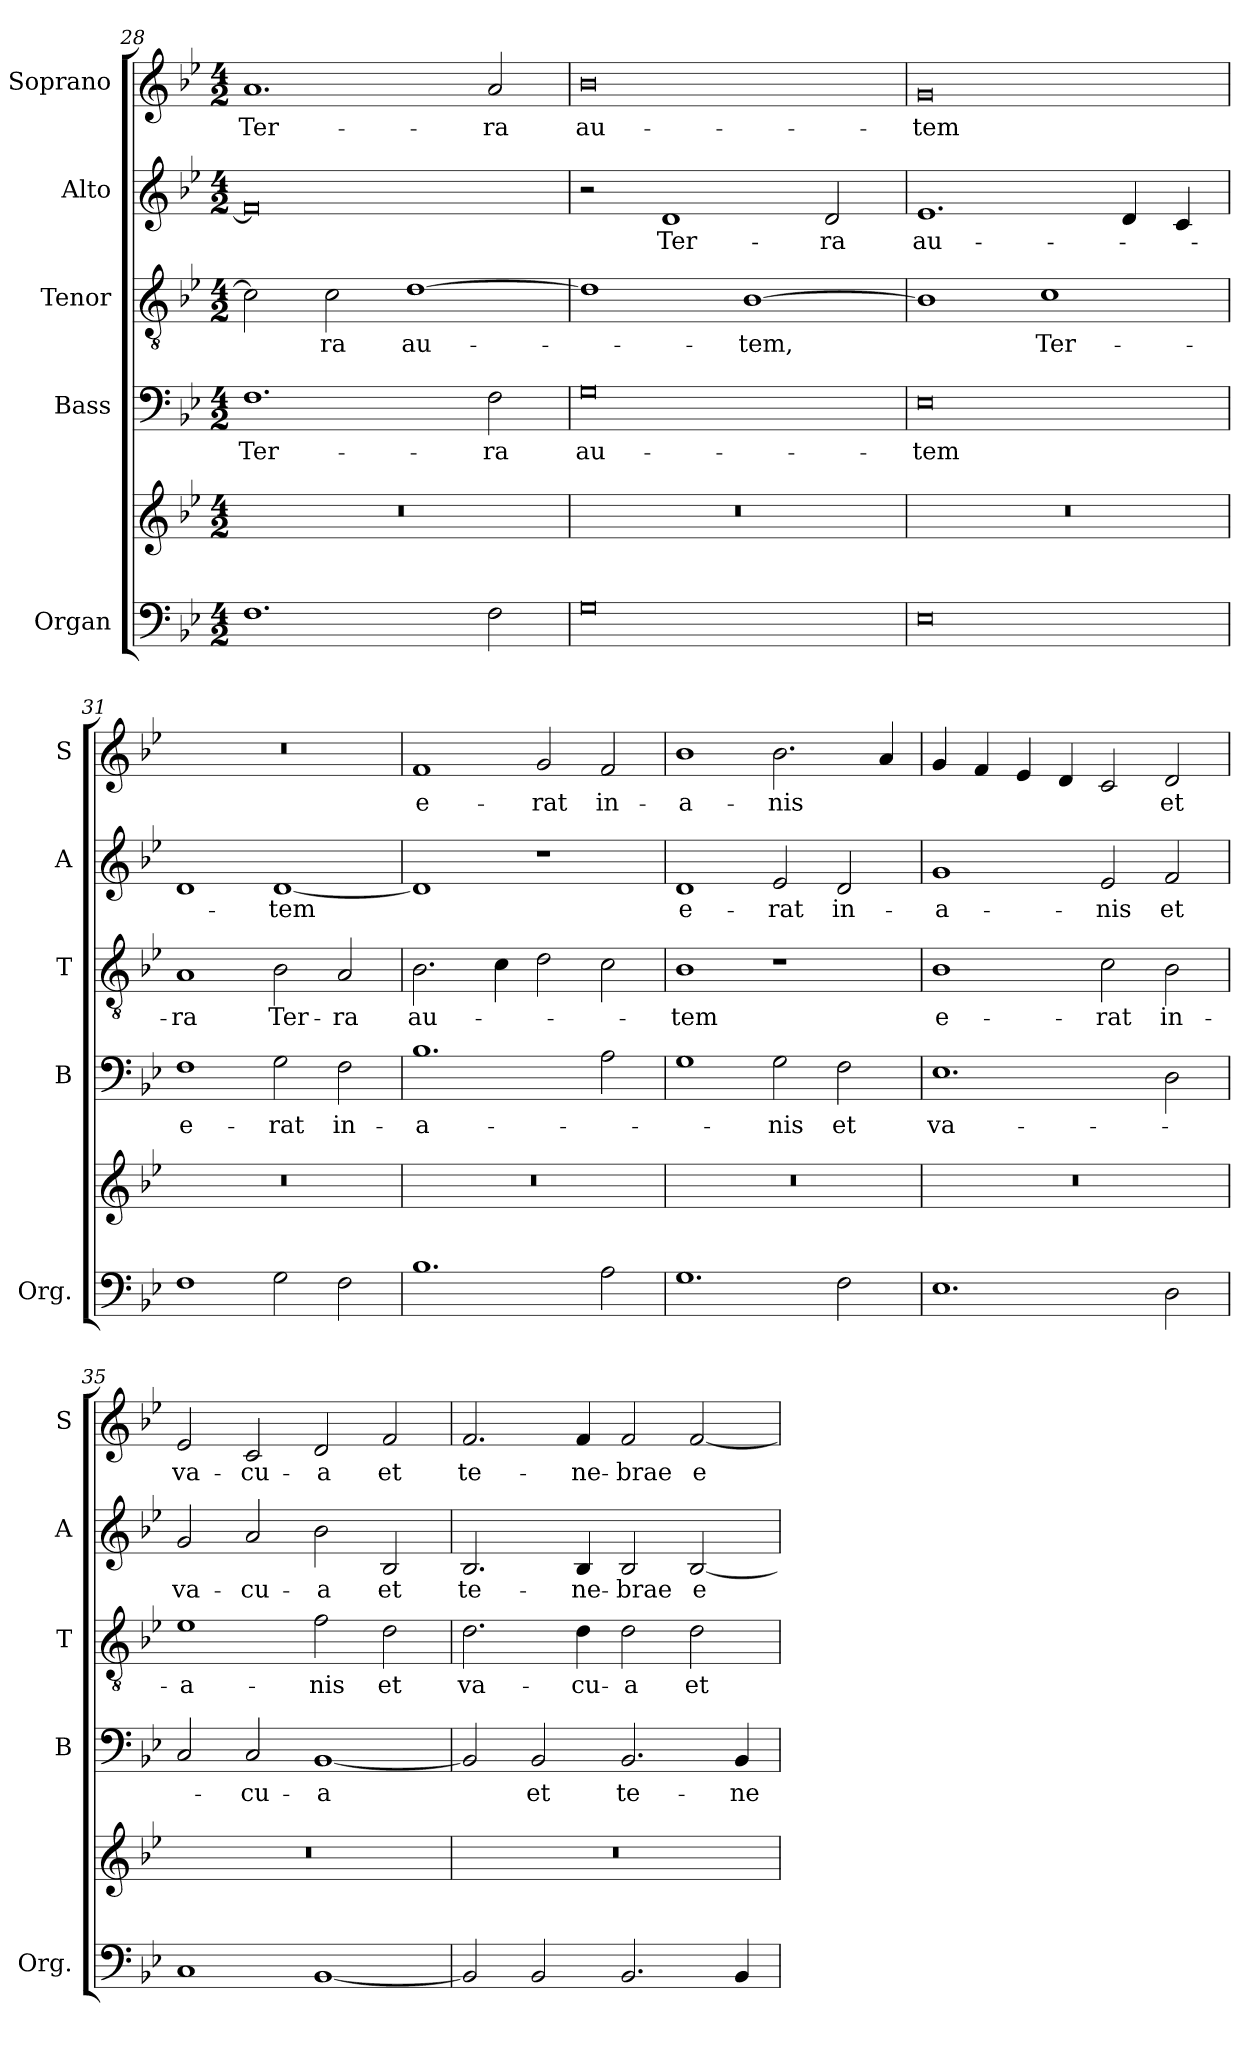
**kern	**kern	**kern	**text	**kern	**text	**kern	**text	**kern	**text
*part5	*part5	*part4	*part4	*part3	*part3	*part2	*part2	*part1	*part1
*staff6	*staff5	*staff4	*staff4	*staff3	*staff3	*staff2	*staff2	*staff1	*staff1
*I"Organ	*	*I"Bass	*	*I"Tenor	*	*I"Alto	*	*I"Soprano	*
*I'Org.	*	*I'B	*	*I'T	*	*I'A	*	*I'S	*
*clefF4	*clefG2	*clefF4	*	*clefGv2	*	*clefG2	*	*clefG2	*
*k[b-e-]	*k[b-e-]	*k[b-e-]	*	*k[b-e-]	*	*k[b-e-]	*	*k[b-e-]	*
*B-:	*B-:	*B-:	*	*B-:	*	*B-:	*	*B-:	*
*M4/2	*M4/2	*M4/2	*	*M4/2	*	*M4/2	*	*M4/2	*
=28	=28	=28	=28	=28	=28	=28	=28	=28	=28
!	!	!	!LO:LY:b	!	!	!	!	!	!LO:LY:b
1.F	0r	1.F	Ter-	2c\]	.	0f]	.	1.a	Ter-
!	!	!	!	!	!LO:LY:b	!	!	!	!
.	.	.	.	2c\	-ra	.	.	.	.
!	!	!	!	!	!LO:LY:b	!	!	!	!
.	.	.	.	[1d	au-	.	.	.	.
!	!	!	!LO:LY:b	!	!	!	!	!	!LO:LY:b
2F\	.	2F\	-ra	.	.	.	.	2a/	-ra
=29	=29	=29	=29	=29	=29	=29	=29	=29	=29
!	!	!	!LO:LY:b	!	!	!	!	!	!LO:LY:b
0G	0r	0G	au-	1d]	.	2r	.	0b-	au-
!	!	!	!	!	!	!	!LO:LY:b	!	!
.	.	.	.	.	.	1d	Ter-	.	.
!	!	!	!	!	!LO:LY:b	!	!	!	!
.	.	.	.	[1B-	-tem,	.	.	.	.
!	!	!	!	!	!	!	!LO:LY:b	!	!
.	.	.	.	.	.	2d/	-ra	.	.
!!LO:PB:g=z
=30	=30	=30	=30	=30	=30	=30	=30	=30	=30
!	!	!	!LO:LY:b	!	!	!	!LO:LY:b	!	!LO:LY:b
0E-	0r	0E-	-tem	1B-]	.	1.e-	au-	0g	-tem
!	!	!	!	!	!LO:LY:b	!	!	!	!
.	.	.	.	1c	Ter-	.	.	.	.
.	.	.	.	.	.	4d/	.	.	.
.	.	.	.	.	.	4c/	.	.	.
=31	=31	=31	=31	=31	=31	=31	=31	=31	=31
!	!	!	!LO:LY:b	!	!LO:LY:b	!	!	!	!
1F	0r	1F	e-	1A	-ra	1d	.	0r	.
!	!	!	!LO:LY:b	!	!LO:LY:b	!	!LO:LY:b	!	!
2G\	.	2G\	-rat	2B-\	Ter-	[1d	-tem	.	.
!	!	!	!LO:LY:b	!	!LO:LY:b	!	!	!	!
2F\	.	2F\	in-	2A/	-ra	.	.	.	.
=32	=32	=32	=32	=32	=32	=32	=32	=32	=32
!	!	!	!LO:LY:b	!	!LO:LY:b	!	!	!	!LO:LY:b
1.B-	0r	1.B-	-a-	2.B-\	au-	1d]	.	1f	e-
.	.	.	.	4c\	.	.	.	.	.
!	!	!	!	!	!	!	!	!	!LO:LY:b
.	.	.	.	2d\	.	1r	.	2g/	-rat
!	!	!	!	!	!	!	!	!	!LO:LY:b
2A\	.	2A\	.	2c\	.	.	.	2f/	in-
=33	=33	=33	=33	=33	=33	=33	=33	=33	=33
!	!	!	!	!	!LO:LY:b	!	!LO:LY:b	!	!LO:LY:b
1.G	0r	1G	.	1B-	-tem	1d	e-	1b-	-a-
!	!	!	!LO:LY:b	!	!	!	!LO:LY:b	!	!LO:LY:b
.	.	2G\	-nis	1r	.	2e-/	-rat	2.b-\	-nis
!	!	!	!LO:LY:b	!	!	!	!LO:LY:b	!	!
2F\	.	2F\	et	.	.	2d/	in-	.	.
.	.	.	.	.	.	.	.	4a/	.
!!LO:LB:g=z
=34	=34	=34	=34	=34	=34	=34	=34	=34	=34
!	!	!	!LO:LY:b	!	!LO:LY:b	!	!LO:LY:b	!	!
1.E-	0r	1.E-	va-	1B-	e-	1g	-a-	4g/	.
.	.	.	.	.	.	.	.	4f/	.
.	.	.	.	.	.	.	.	4e-/	.
.	.	.	.	.	.	.	.	4d/	.
!	!	!	!	!	!LO:LY:b	!	!LO:LY:b	!	!
.	.	.	.	2c\	-rat	2e-/	-nis	2c/	.
!	!	!	!	!	!LO:LY:b	!	!LO:LY:b	!	!LO:LY:b
2D\	.	2D\	.	2B-\	in-	2f/	et	2d/	et
=35	=35	=35	=35	=35	=35	=35	=35	=35	=35
!	!	!	!	!	!LO:LY:b	!	!LO:LY:b	!	!LO:LY:b
1C	0r	2C/	.	1e-	-a-	2g/	va-	2e-/	va-
!	!	!	!LO:LY:b	!	!	!	!LO:LY:b	!	!LO:LY:b
.	.	2C/	-cu-	.	.	2a/	-cu-	2c/	-cu-
!	!	!	!LO:LY:b	!	!LO:LY:b	!	!LO:LY:b	!	!LO:LY:b
[1BB-	.	[1BB-	-a	2f\	-nis	2b-\	-a	2d/	-a
!	!	!	!	!	!LO:LY:b	!	!LO:LY:b	!	!LO:LY:b
.	.	.	.	2d\	et	2B-/	et	2f/	et
=36	=36	=36	=36	=36	=36	=36	=36	=36	=36
!	!	!	!	!	!LO:LY:b	!	!LO:LY:b	!	!LO:LY:b
2BB-/]	0r	2BB-/]	.	2.d\	va-	2.B-/	te-	2.f/	te-
!	!	!	!LO:LY:b	!	!	!	!	!	!
2BB-/	.	2BB-/	et	.	.	.	.	.	.
!	!	!	!	!	!LO:LY:b	!	!LO:LY:b	!	!LO:LY:b
.	.	.	.	4d\	-cu-	4B-/	-ne-	4f/	-ne-
!	!	!	!LO:LY:b	!	!LO:LY:b	!	!LO:LY:b	!	!LO:LY:b
2.BB-/	.	2.BB-/	te-	2d\	-a	2B-/	-brae	2f/	-brae
!	!	!	!	!	!LO:LY:b	!	!LO:LY:b	!	!LO:LY:b
.	.	.	.	2d\	et	[2B-/	e-	[2f/	e-
!	!	!	!LO:LY:b	!	!	!	!	!	!
4BB-/	.	4BB-/	-ne-	.	.	.	.	.	.
=	=	=	=	=	=	=	=	=	=
*-	*-	*-	*-	*-	*-	*-	*-	*-	*-
